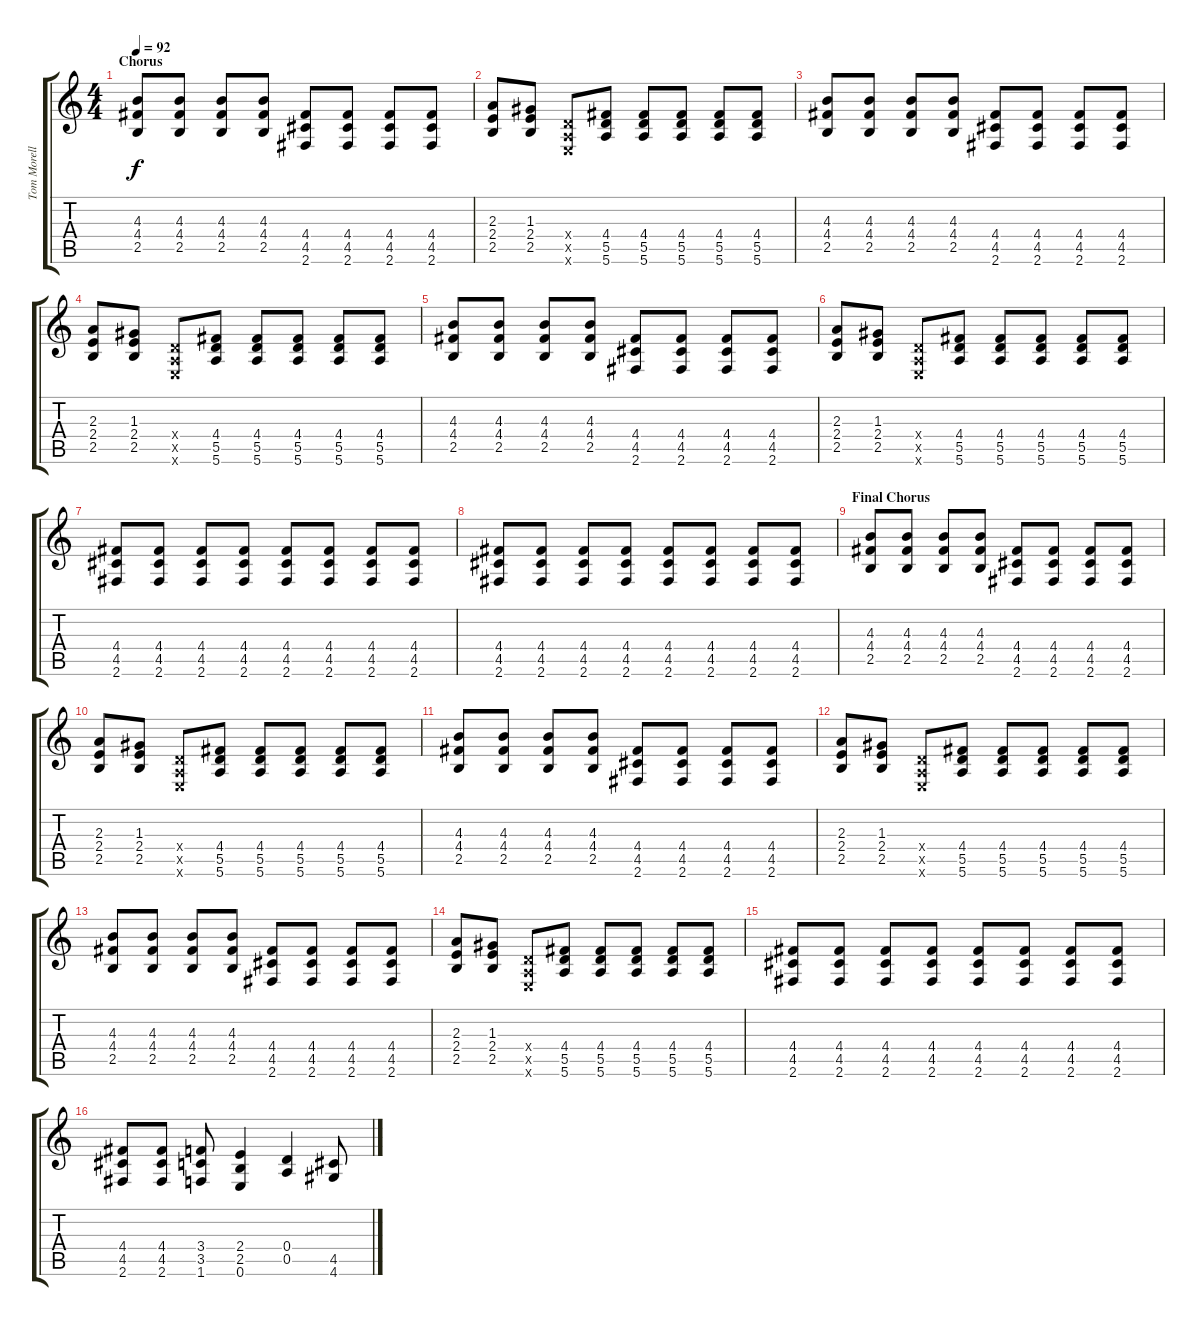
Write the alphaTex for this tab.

\track ("Tom Morello" "Tom Morell") {instrument overdrivenguitar}
\staff {score tabs}
\tuning (E4 B3 G3 D3 A2 E2) {hide}
\ts (4 4)
\section ("" "Chorus")
\tempo 92
\clef g2
\ks c
(4.3 4.4 2.5).8{dy f volume 16 instrument distortionguitar} (4.3 4.4 2.5).8 (4.3 4.4 2.5).8 (4.3 4.4 2.5).8 (4.4 4.5 2.6).8 (4.4 4.5 2.6).8 (4.4 4.5 2.6).8 (4.4 4.5 2.6).8 |
(2.3 2.4 2.5).8{volume 16 instrument distortionguitar} (1.3 2.4 2.5).8 (0.4{x} 0.5{x} 0.6{x}).8 (4.4 5.5 5.6).8 (4.4 5.5 5.6).8 (4.4 5.5 5.6).8 (4.4 5.5 5.6).8 (4.4 5.5 5.6).8 |
(4.3 4.4 2.5).8{volume 16 instrument distortionguitar} (4.3 4.4 2.5).8 (4.3 4.4 2.5).8 (4.3 4.4 2.5).8 (4.4 4.5 2.6).8 (4.4 4.5 2.6).8 (4.4 4.5 2.6).8 (4.4 4.5 2.6).8 |
(2.3 2.4 2.5).8{volume 16 instrument distortionguitar} (1.3 2.4 2.5).8 (0.4{x} 0.5{x} 0.6{x}).8 (4.4 5.5 5.6).8 (4.4 5.5 5.6).8 (4.4 5.5 5.6).8 (4.4 5.5 5.6).8 (4.4 5.5 5.6).8 |
(4.3 4.4 2.5).8{volume 16 instrument distortionguitar} (4.3 4.4 2.5).8 (4.3 4.4 2.5).8 (4.3 4.4 2.5).8 (4.4 4.5 2.6).8 (4.4 4.5 2.6).8 (4.4 4.5 2.6).8 (4.4 4.5 2.6).8 |
(2.3 2.4 2.5).8{volume 16 instrument distortionguitar} (1.3 2.4 2.5).8 (0.4{x} 0.5{x} 0.6{x}).8 (4.4 5.5 5.6).8 (4.4 5.5 5.6).8 (4.4 5.5 5.6).8 (4.4 5.5 5.6).8 (4.4 5.5 5.6).8 |
(4.4 4.5 2.6).8{volume 16 instrument distortionguitar} (4.4 4.5 2.6).8 (4.4 4.5 2.6).8 (4.4 4.5 2.6).8 (4.4 4.5 2.6).8 (4.4 4.5 2.6).8 (4.4 4.5 2.6).8 (4.4 4.5 2.6).8 |
(4.4 4.5 2.6).8{volume 16 instrument distortionguitar} (4.4 4.5 2.6).8 (4.4 4.5 2.6).8 (4.4 4.5 2.6).8 (4.4 4.5 2.6).8 (4.4 4.5 2.6).8 (4.4 4.5 2.6).8 (4.4 4.5 2.6).8 |
\section ("" "Final Chorus")
(4.3 4.4 2.5).8{volume 16 instrument distortionguitar} (4.3 4.4 2.5).8 (4.3 4.4 2.5).8 (4.3 4.4 2.5).8 (4.4 4.5 2.6).8 (4.4 4.5 2.6).8 (4.4 4.5 2.6).8 (4.4 4.5 2.6).8 |
(2.3 2.4 2.5).8{volume 16 instrument distortionguitar} (1.3 2.4 2.5).8 (0.4{x} 0.5{x} 0.6{x}).8 (4.4 5.5 5.6).8 (4.4 5.5 5.6).8 (4.4 5.5 5.6).8 (4.4 5.5 5.6).8 (4.4 5.5 5.6).8 |
(4.3 4.4 2.5).8{volume 16 instrument distortionguitar} (4.3 4.4 2.5).8 (4.3 4.4 2.5).8 (4.3 4.4 2.5).8 (4.4 4.5 2.6).8 (4.4 4.5 2.6).8 (4.4 4.5 2.6).8 (4.4 4.5 2.6).8 |
(2.3 2.4 2.5).8{volume 16 instrument distortionguitar} (1.3 2.4 2.5).8 (0.4{x} 0.5{x} 0.6{x}).8 (4.4 5.5 5.6).8 (4.4 5.5 5.6).8 (4.4 5.5 5.6).8 (4.4 5.5 5.6).8 (4.4 5.5 5.6).8 |
(4.3 4.4 2.5).8{volume 16 instrument distortionguitar} (4.3 4.4 2.5).8 (4.3 4.4 2.5).8 (4.3 4.4 2.5).8 (4.4 4.5 2.6).8 (4.4 4.5 2.6).8 (4.4 4.5 2.6).8 (4.4 4.5 2.6).8 |
(2.3 2.4 2.5).8{volume 16 instrument distortionguitar} (1.3 2.4 2.5).8 (0.4{x} 0.5{x} 0.6{x}).8 (4.4 5.5 5.6).8 (4.4 5.5 5.6).8 (4.4 5.5 5.6).8 (4.4 5.5 5.6).8 (4.4 5.5 5.6).8 |
(4.4 4.5 2.6).8{volume 16 instrument distortionguitar} (4.4 4.5 2.6).8 (4.4 4.5 2.6).8 (4.4 4.5 2.6).8 (4.4 4.5 2.6).8 (4.4 4.5 2.6).8 (4.4 4.5 2.6).8 (4.4 4.5 2.6).8 |
(4.4 4.5 2.6).8{volume 16 instrument distortionguitar} (4.4 4.5 2.6).8 (3.4 3.5 1.6).8 (2.4 2.5 0.6).4 (0.4 0.5).4 (4.5 4.6).8
